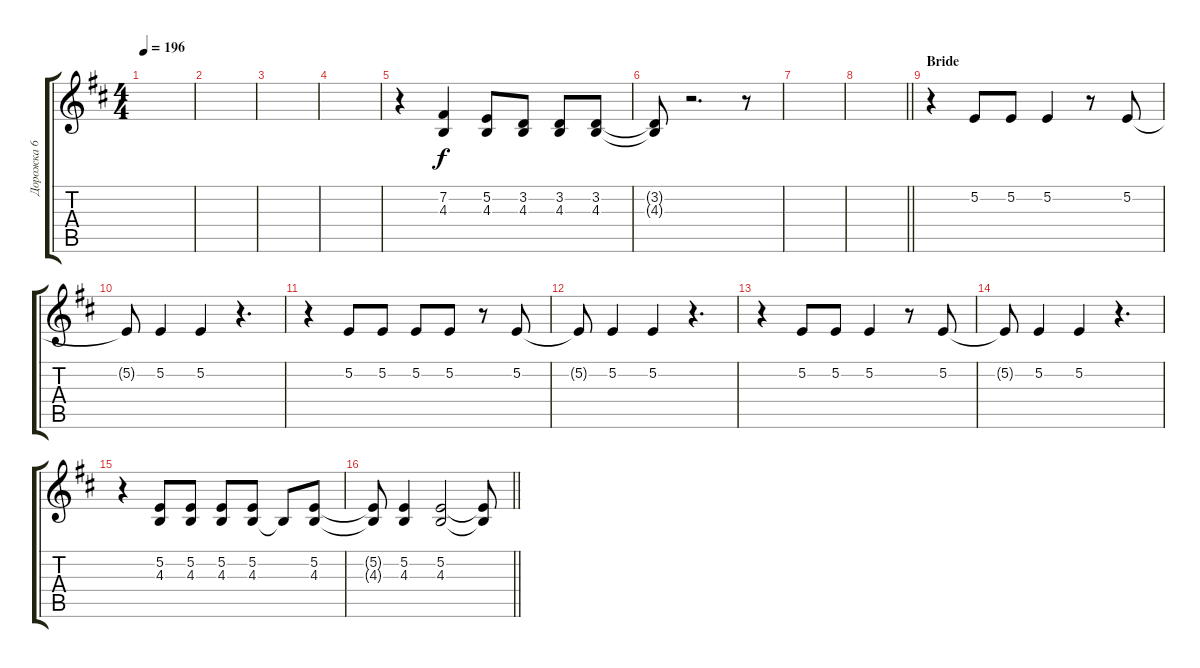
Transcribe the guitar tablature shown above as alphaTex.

\track ("Дорожка 6" "Дорожка 6") {instrument clarinet}
\staff {score tabs}
\tuning (E4 B3 G3 D3 A2 E2) {hide}
\ts (4 4)
\tempo 196
\clef g2
\ks d
|
|
|
|
r.4 (7.2 4.3).4 (5.2 4.3).8 (3.2 4.3).8 (3.2 4.3).8 (3.2 4.3).8 |
(3.2{t} 4.3{t}).8 r.2{d} r.8 |
|
\barLineRight lightlight
|
\section ("" "Bride")
r.4 5.2.8 5.2.8 5.2.4 r.8 5.2.8 |
5.2{t}.8 5.2.4 5.2.4 r.4{d} |
r.4 5.2.8 5.2.8 5.2.8 5.2.8 r.8 5.2.8 |
5.2{t}.8 5.2.4 5.2.4 r.4{d} |
r.4 5.2.8 5.2.8 5.2.4 r.8 5.2.8 |
5.2{t}.8 5.2.4 5.2.4 r.4{d} |
r.4 (5.2 4.3).8 (5.2 4.3).8 (5.2 4.3).8 (5.2 4.3).8 4.3{t}.8 (5.2 4.3).8 |
\barLineRight lightlight
(5.2{t} 4.3{t}).8 (5.2 4.3).4 (5.2 4.3).2 (5.2{t} 4.3{t}).8
